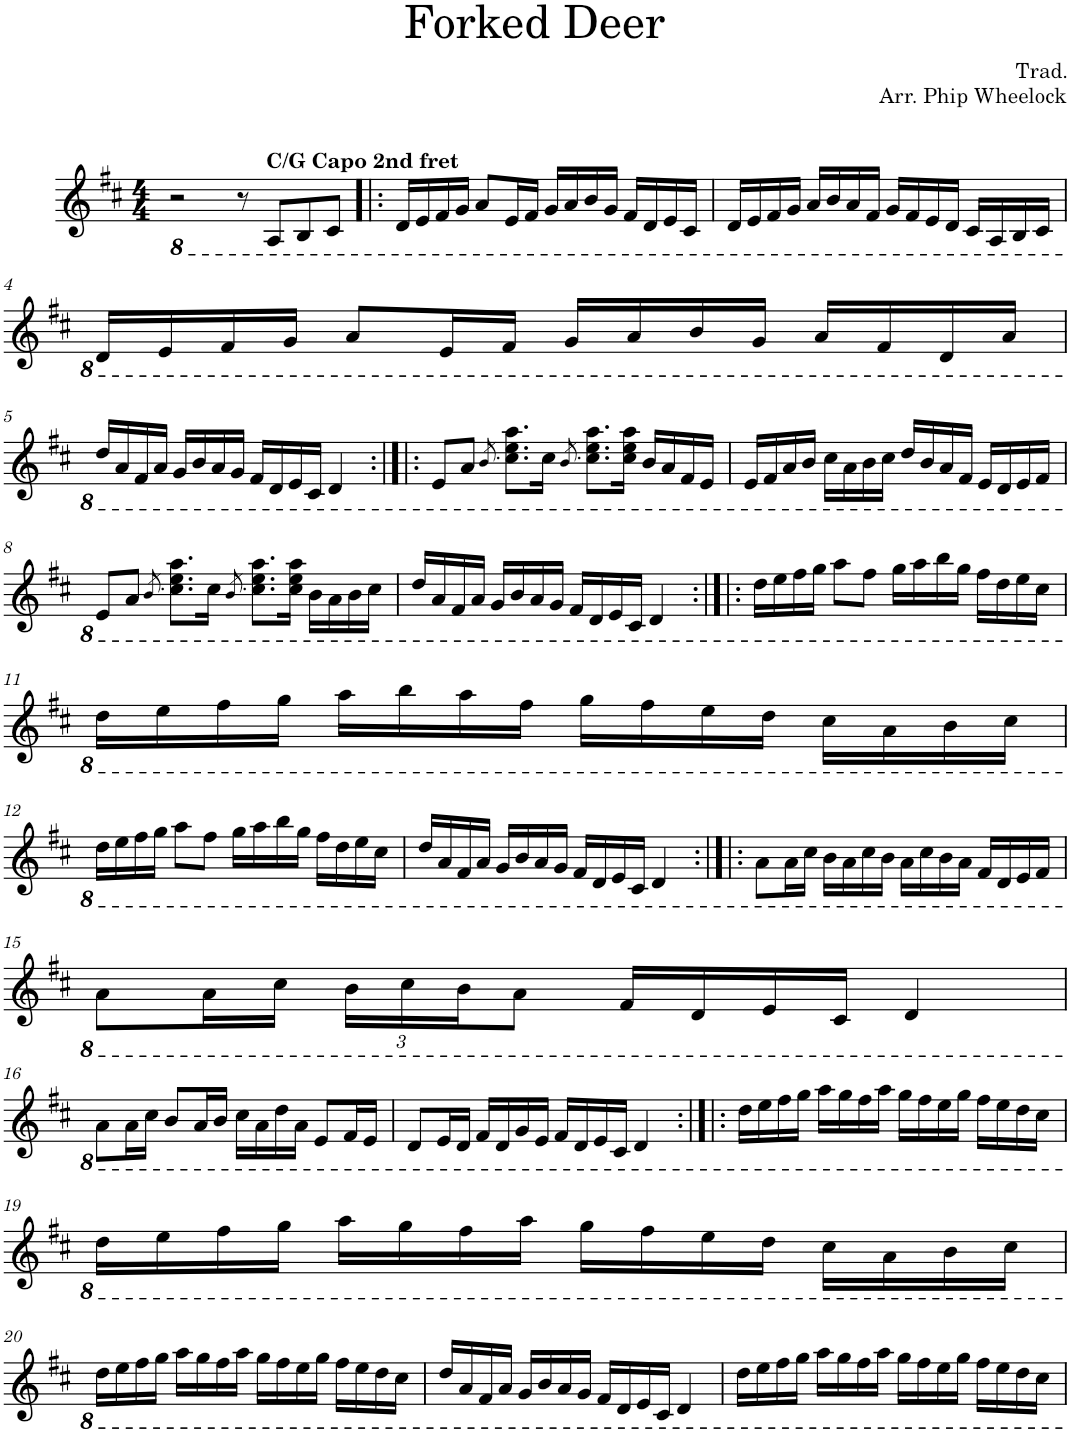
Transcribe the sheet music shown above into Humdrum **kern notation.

**kern
*part1
*staff1
*I"Piano
*I'Pno.
*clefG2
*k[f#c#]
*M4/4
=1
2r
8r
!LO:TX:a:B:t=C/G Capo 2nd fret
8AA/L
8BB/
8C#/J
=2!|:
16D/LL
16E/
16F#/
16G/JJ
8A/L
16E/L
16F#/JJ
16G/LL
16A/
16B/
16G/JJ
16F#/LL
16D/
16E/
16C#/JJ
=3
16D/LL
16E/
16F#/
16G/JJ
16A/LL
16B/
16A/
16F#/JJ
16G/LL
16F#/
16E/
16D/JJ
16C#/LL
16AA/
16BB/
16C#/JJ
!!LO:LB:g=z
=4
16D/LL
16E/
16F#/
16G/JJ
8A/L
16E/L
16F#/JJ
16G/LL
16A/
16B/
16G/JJ
16A/LL
16F#/
16D/
16A/JJ
!!LO:LB:g=z
=5
16d/LL
16A/
16F#/
16A/JJ
16G/LL
16B/
16A/
16G/JJ
16F#/LL
16D/
16E/
16C#/JJ
4D/
=6:|!|:
8E/L
8A/J
8qB/
8.c#\ 8.e\ 8.a\L
16c#\Jk
8qB/
8.c#\ 8.e\ 8.a\L
16c#\ 16e\ 16a\Jk
16B/LL
16A/
16F#/
16E/JJ
=7
16E/LL
16F#/
16A/
16B/JJ
16c#\LL
16A\
16B\
16c#\JJ
16d/LL
16B/
16A/
16F#/JJ
16E/LL
16D/
16E/
16F#/JJ
!!LO:LB:g=z
=8
8E/L
8A/J
8qB/
8.c#\ 8.e\ 8.a\L
16c#\Jk
8qB/
8.c#\ 8.e\ 8.a\L
16c#\ 16e\ 16a\Jk
16B\LL
16A\
16B\
16c#\JJ
=9
16d/LL
16A/
16F#/
16A/JJ
16G/LL
16B/
16A/
16G/JJ
16F#/LL
16D/
16E/
16C#/JJ
4D/
=10:|!|:
16d\LL
16e\
16f#\
16g\JJ
8a\L
8f#\J
16g\LL
16a\
16b\
16g\JJ
16f#\LL
16d\
16e\
16c#\JJ
!!LO:LB:g=z
=11
16d\LL
16e\
16f#\
16g\JJ
16a\LL
16b\
16a\
16f#\JJ
16g\LL
16f#\
16e\
16d\JJ
16c#\LL
16A\
16B\
16c#\JJ
!!LO:LB:g=z
=12
16d\LL
16e\
16f#\
16g\JJ
8a\L
8f#\J
16g\LL
16a\
16b\
16g\JJ
16f#\LL
16d\
16e\
16c#\JJ
=13
16d/LL
16A/
16F#/
16A/JJ
16G/LL
16B/
16A/
16G/JJ
16F#/LL
16D/
16E/
16C#/JJ
4D/
=14:|!|:
8A\L
16A\L
16c#\JJ
16B\LL
16A\
16c#\
16B\JJ
16A\LL
16c#\
16B\
16A\JJ
16F#/LL
16D/
16E/
16F#/JJ
!!LO:LB:g=z
=15
8A\L
16A\L
16c#\JJ
*Xbrackettup
24B\LL
24c#\
24B\J
8A\J
16F#/LL
16D/
16E/
16C#/JJ
4D/
!!LO:LB:g=z
=16
8A\L
16A\L
16c#\JJ
8B/L
16A/L
16B/JJ
16c#\LL
16A\
16d\
16A\JJ
8E/L
16F#/L
16E/JJ
=17
8D/L
16E/L
16D/JJ
16F#/LL
16D/
16G/
16E/JJ
16F#/LL
16D/
16E/
16C#/JJ
4D/
=18:|!|:
16d\LL
16e\
16f#\
16g\JJ
16a\LL
16g\
16f#\
16a\JJ
16g\LL
16f#\
16e\
16g\JJ
16f#\LL
16e\
16d\
16c#\JJ
!!LO:LB:g=z
=19
16d\LL
16e\
16f#\
16g\JJ
16a\LL
16g\
16f#\
16a\JJ
16g\LL
16f#\
16e\
16d\JJ
16c#\LL
16A\
16B\
16c#\JJ
!!LO:LB:g=z
=20
16d\LL
16e\
16f#\
16g\JJ
16a\LL
16g\
16f#\
16a\JJ
16g\LL
16f#\
16e\
16g\JJ
16f#\LL
16e\
16d\
16c#\JJ
=21
16d/LL
16A/
16F#/
16A/JJ
16G/LL
16B/
16A/
16G/JJ
16F#/LL
16D/
16E/
16C#/JJ
4D/
=22
16d\LL
16e\
16f#\
16g\JJ
16a\LL
16g\
16f#\
16a\JJ
16g\LL
16f#\
16e\
16g\JJ
16f#\LL
16e\
16d\
16c#\JJ
=
*-
